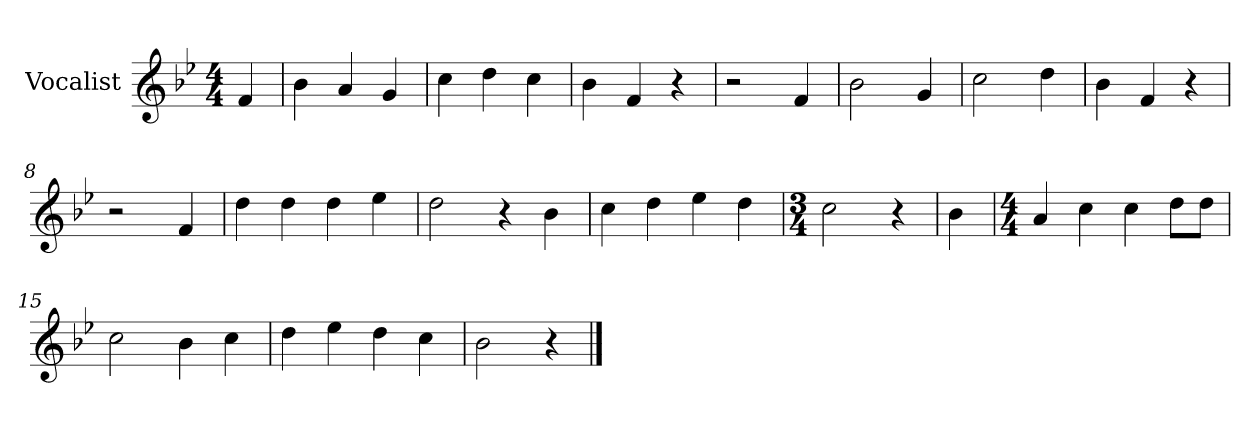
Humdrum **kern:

**kern
*part1
*staff1
*I"Vocalist
*k[b-e-]
*B-:
*M4/4
=
4f
=1
4b-
4a
4g
=2
4cc
4dd
4cc
=3
4b-
4f
4r
=4
2r
4f
=5
2b-
4g
=6
2cc
4dd
=7
4b-
4f
4r
=8
2r
4f
=9
4dd
4dd
4dd
4ee-
=10
2dd
4r
4b-
=11
4cc
4dd
4ee-
4dd
=12
*M3/4
2cc
4r
=13
4b-
=14
*M4/4
4a
4cc
4cc
8ddL
8ddJ
=15
2cc
4b-
4cc
=16
4dd
4ee-
4dd
4cc
=17
2b-
4r
==
*-
